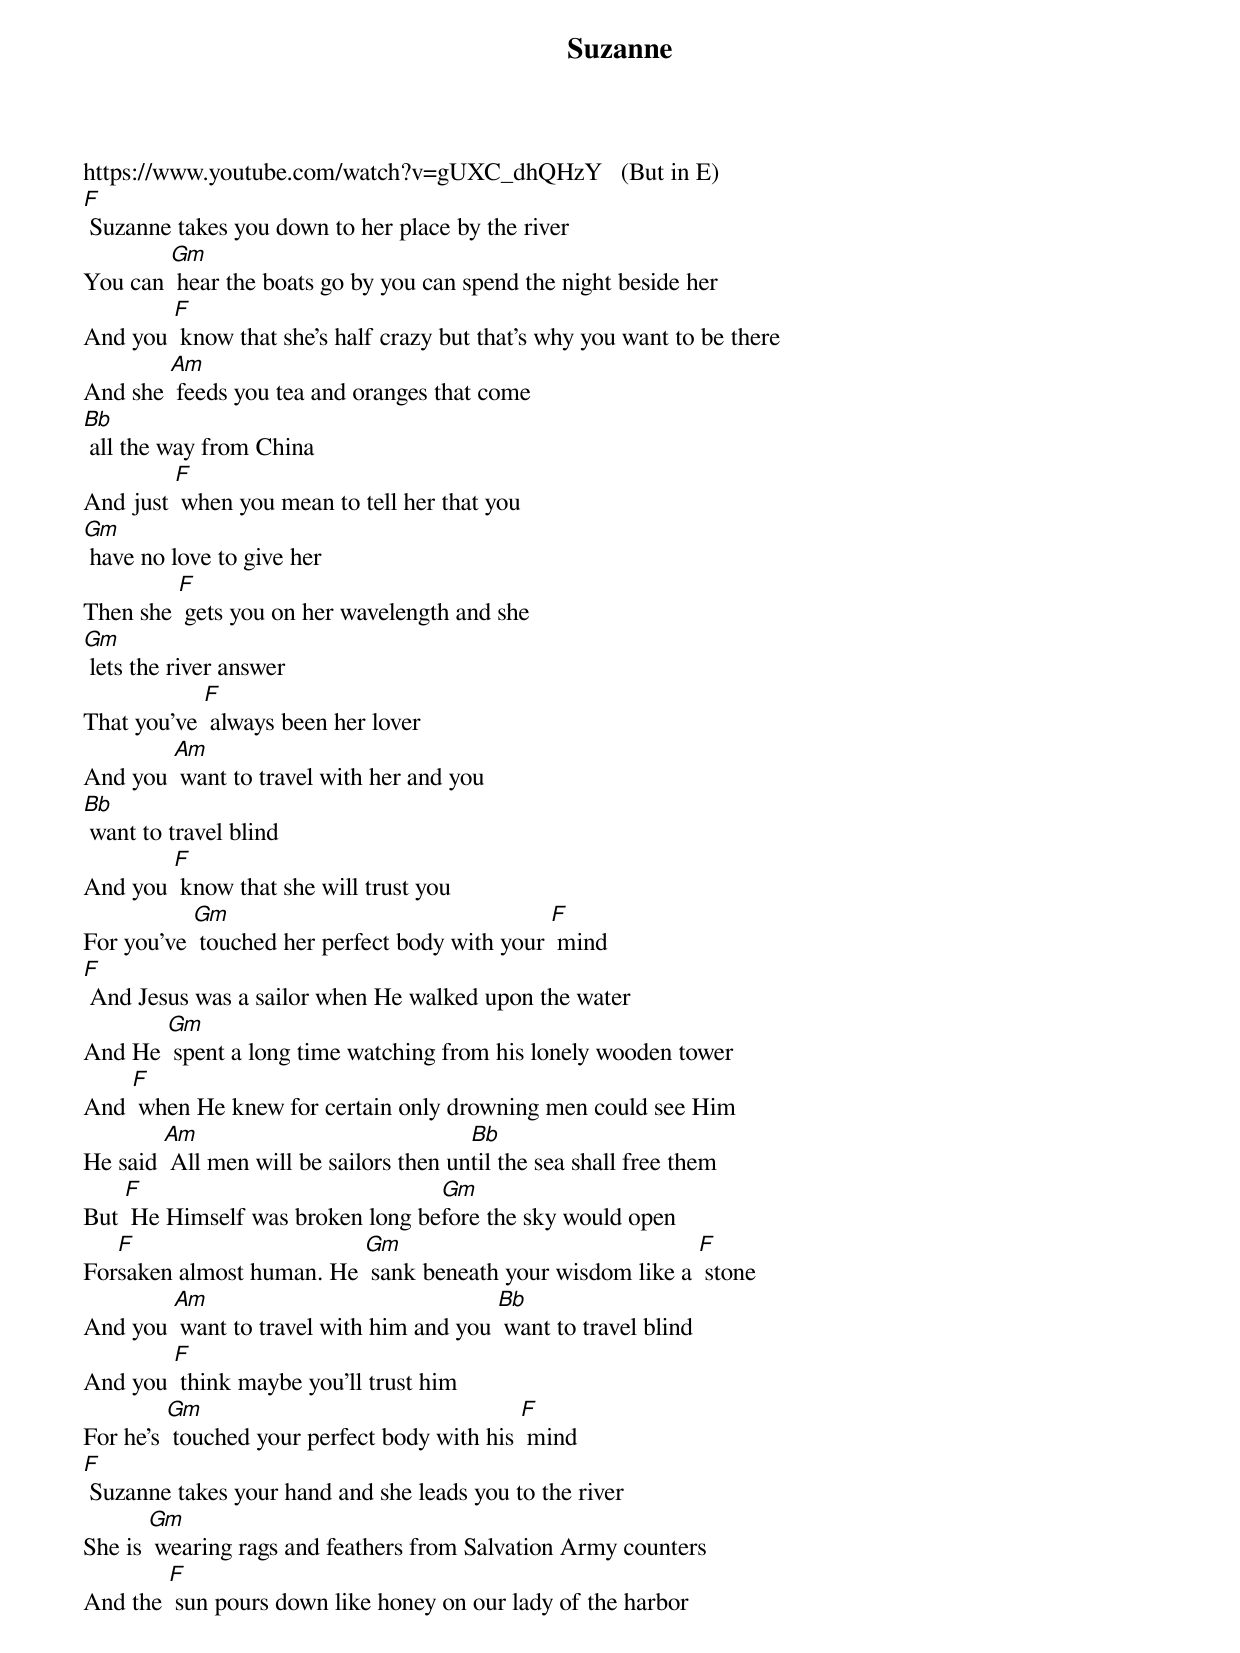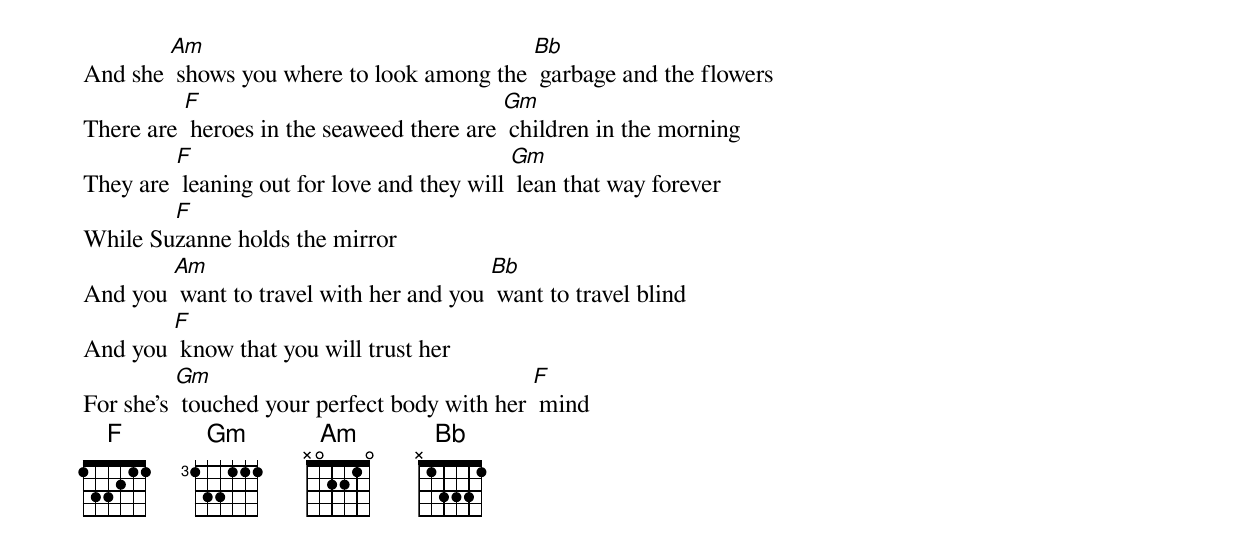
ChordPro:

{t: Suzanne }
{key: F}
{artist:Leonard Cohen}
https://www.youtube.com/watch?v=gUXC_dhQHzY   (But in E)
{c: }
[F] Suzanne takes you down to her place by the river
You can [Gm] hear the boats go by you can spend the night beside her
And you [F] know that she's half crazy but that's why you want to be there
And she [Am] feeds you tea and oranges that come
[Bb] all the way from China
And just [F] when you mean to tell her that you
[Gm] have no love to give her
Then she [F] gets you on her wavelength and she
[Gm] lets the river answer
That you've [F] always been her lover
And you [Am] want to travel with her and you
[Bb] want to travel blind
And you [F] know that she will trust you
For you've [Gm] touched her perfect body with your [F] mind
{c: }
[F] And Jesus was a sailor when He walked upon the water
And He [Gm] spent a long time watching from his lonely wooden tower
And [F] when He knew for certain only drowning men could see Him
He said [Am] All men will be sailors then un[Bb]til the sea shall free them
But [F] He Himself was broken long be[Gm]fore the sky would open
For[F]saken almost human. He [Gm] sank beneath your wisdom like a [F] stone
{c: }
And you [Am] want to travel with him and you [Bb] want to travel blind
And you [F] think maybe you'll trust him
For he's [Gm] touched your perfect body with his [F] mind
[F] Suzanne takes your hand and she leads you to the river
She is [Gm] wearing rags and feathers from Salvation Army counters
And the [F] sun pours down like honey on our lady of the harbor
And she [Am] shows you where to look among the [Bb] garbage and the flowers
There are [F] heroes in the seaweed there are [Gm] children in the morning
They are [F] leaning out for love and they will [Gm] lean that way forever
While Su[F]zanne holds the mirror
{c: }
And you [Am] want to travel with her and you [Bb] want to travel blind
And you [F] know that you will trust her
For she's [Gm] touched your perfect body with her [F] mind
{c: }
